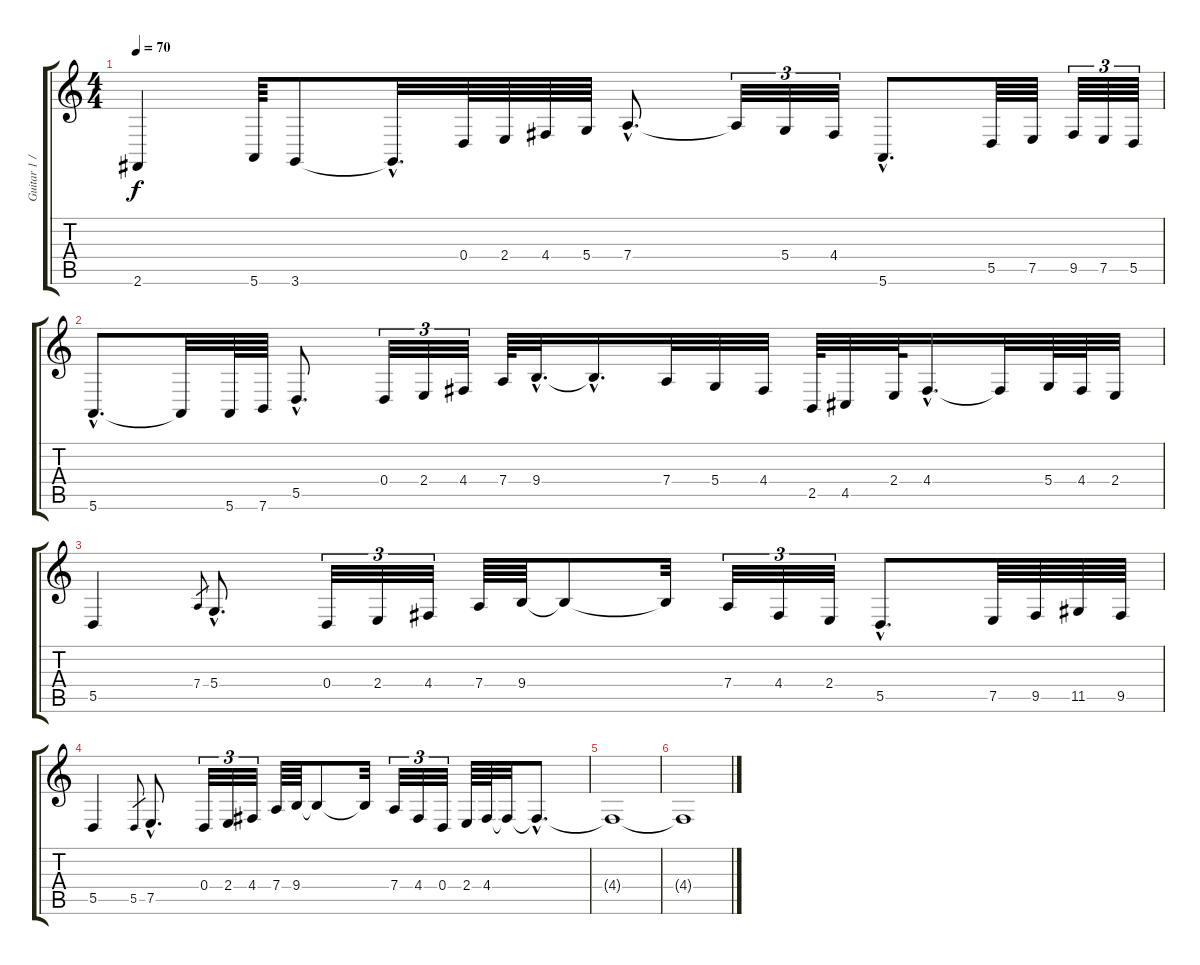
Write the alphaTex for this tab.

\track ("Guitar 1 / Synth 1" "Guitar 1 /") {instrument lead8bassandlead}
\staff {score tabs}
\tuning (E4 B3 G3 D3 A2 E2) {hide}
\ts (4 4)
\tempo 70
\clef g2
\ks c
2.6.4{dy f volume 6} 5.6.64 3.6.8 3.6{hac t}.32{d} 0.4.64 2.4.64 4.4.64 5.4.64 7.4{hac}.8{d} 7.4{t}.32{tu (3 2)} 5.4.32{tu (3 2)} 4.4.32{tu (3 2)} 5.6{hac}.8{d} 5.5.64 7.5.64 9.5.64{tu (3 2)} 7.5.64{tu (3 2)} 5.5.64{tu (3 2)} |
5.6{hac}.8{d} 5.6{t}.32 5.6.64 7.6.64 5.5{hac}.8{d} 0.4.32{tu (3 2)} 2.4.32{tu (3 2)} 4.4.32{tu (3 2)} 7.4.64 9.4{hac}.32{d} 9.4{hac t}.16{d} 7.4.32 5.4.32 4.4.32 2.5.64 4.5.32 2.4.64 4.4{hac}.16{d} 4.4{t}.32 5.4.64 4.4.64 2.4.32 |
5.5.4 7.4.8{gr} 5.4{hac}.8{d} 0.4.32{tu (3 2)} 2.4.32{tu (3 2)} 4.4.32{tu (3 2)} 7.4.64 9.4.64 9.4{t}.8 9.4{t}.32 7.4.32{tu (3 2)} 4.4.32{tu (3 2)} 2.4.32{tu (3 2)} 5.5{hac}.8{d} 7.5.64 9.5.64 11.5.64 9.5.64 |
5.5.4 5.5.8{gr} 7.5{hac}.8{d} 0.4.32{tu (3 2)} 2.4.32{tu (3 2)} 4.4.32{tu (3 2)} 7.4.64 9.4.64 9.4{t}.8 9.4{t}.32 7.4.32{tu (3 2)} 4.4.32{tu (3 2)} 0.4.32{tu (3 2)} 2.4.64 4.4.64 4.4{t}.32 4.4{hac t}.8{d} |
4.4{t}.1 |
4.4{t}.1
